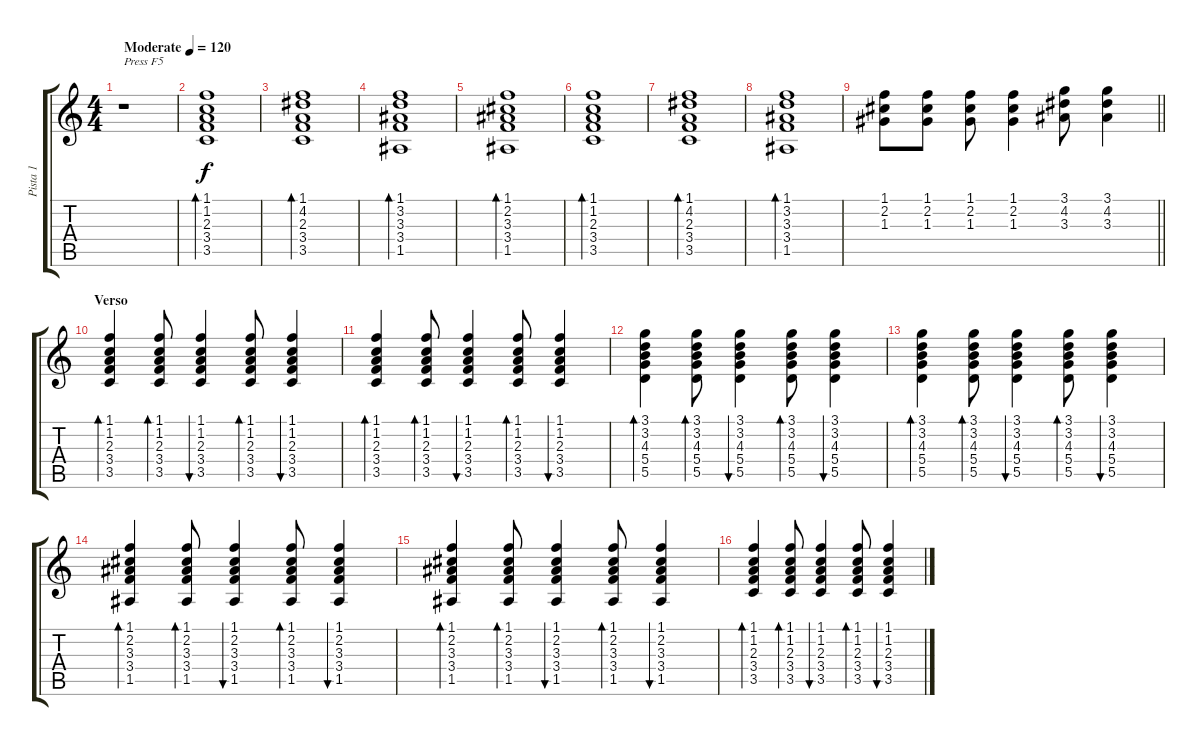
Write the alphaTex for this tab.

\track ("Pista 1" "Pista 1") {instrument acousticguitarnylon}
\staff {score tabs}
\tuning (E4 B3 G3 D3 A2 E2) {hide}
\ts (4 4)
\tempo (120 "Moderate")
\clef g2
\ks c
r.1{txt "Press F5" dy f instrument acousticguitarnylon} |
(1.1 1.2 2.3 3.4 3.5).1{bd 60} |
(1.1 4.2 2.3 3.4 3.5).1{bd 60} |
(1.1 3.2 3.3 3.4 1.5).1{bd 60} |
(1.1 2.2 3.3 3.4 1.5).1{bd 60} |
(1.1 1.2 2.3 3.4 3.5).1{bd 60} |
(1.1 4.2 2.3 3.4 3.5).1{bd 60} |
(1.1 3.2 3.3 3.4 1.5).1{bd 60} |
\barLineRight lightlight
(1.1 2.2 1.3).8 (1.1 2.2 1.3).8 (1.1 2.2 1.3).8 (1.1 2.2 1.3).4 (3.1 4.2 3.3).8 (3.1 4.2 3.3).4 |
\section ("" "Verso")
(1.1 1.2 2.3 3.4 3.5).4{bd 60} (1.1 1.2 2.3 3.4 3.5).8{bd 60} (1.1 1.2 2.3 3.4 3.5).4{bu 60} (1.1 1.2 2.3 3.4 3.5).8{bd 60} (1.1 1.2 2.3 3.4 3.5).4{bu 60} |
(1.1 1.2 2.3 3.4 3.5).4{bd 60} (1.1 1.2 2.3 3.4 3.5).8{bd 60} (1.1 1.2 2.3 3.4 3.5).4{bu 60} (1.1 1.2 2.3 3.4 3.5).8{bd 60} (1.1 1.2 2.3 3.4 3.5).4{bu 60} |
(3.1 3.2 4.3 5.4 5.5).4{bd 60} (3.1 3.2 4.3 5.4 5.5).8{bd 60} (3.1 3.2 4.3 5.4 5.5).4{bu 60} (3.1 3.2 4.3 5.4 5.5).8{bd 60} (3.1 3.2 4.3 5.4 5.5).4{bu 60} |
(3.1 3.2 4.3 5.4 5.5).4{bd 60} (3.1 3.2 4.3 5.4 5.5).8{bd 60} (3.1 3.2 4.3 5.4 5.5).4{bu 60} (3.1 3.2 4.3 5.4 5.5).8{bd 60} (3.1 3.2 4.3 5.4 5.5).4{bu 60} |
(1.1 2.2 3.3 3.4 1.5).4{bd 60} (1.1 2.2 3.3 3.4 1.5).8{bd 60} (1.1 2.2 3.3 3.4 1.5).4{bu 60} (1.1 2.2 3.3 3.4 1.5).8{bd 60} (1.1 2.2 3.3 3.4 1.5).4{bu 60} |
(1.1 2.2 3.3 3.4 1.5).4{bd 60} (1.1 2.2 3.3 3.4 1.5).8{bd 60} (1.1 2.2 3.3 3.4 1.5).4{bu 60} (1.1 2.2 3.3 3.4 1.5).8{bd 60} (1.1 2.2 3.3 3.4 1.5).4{bu 60} |
(1.1 1.2 2.3 3.4 3.5).4{bd 60} (1.1 1.2 2.3 3.4 3.5).8{bd 60} (1.1 1.2 2.3 3.4 3.5).4{bu 60} (1.1 1.2 2.3 3.4 3.5).8{bd 60} (1.1 1.2 2.3 3.4 3.5).4{bu 60}
